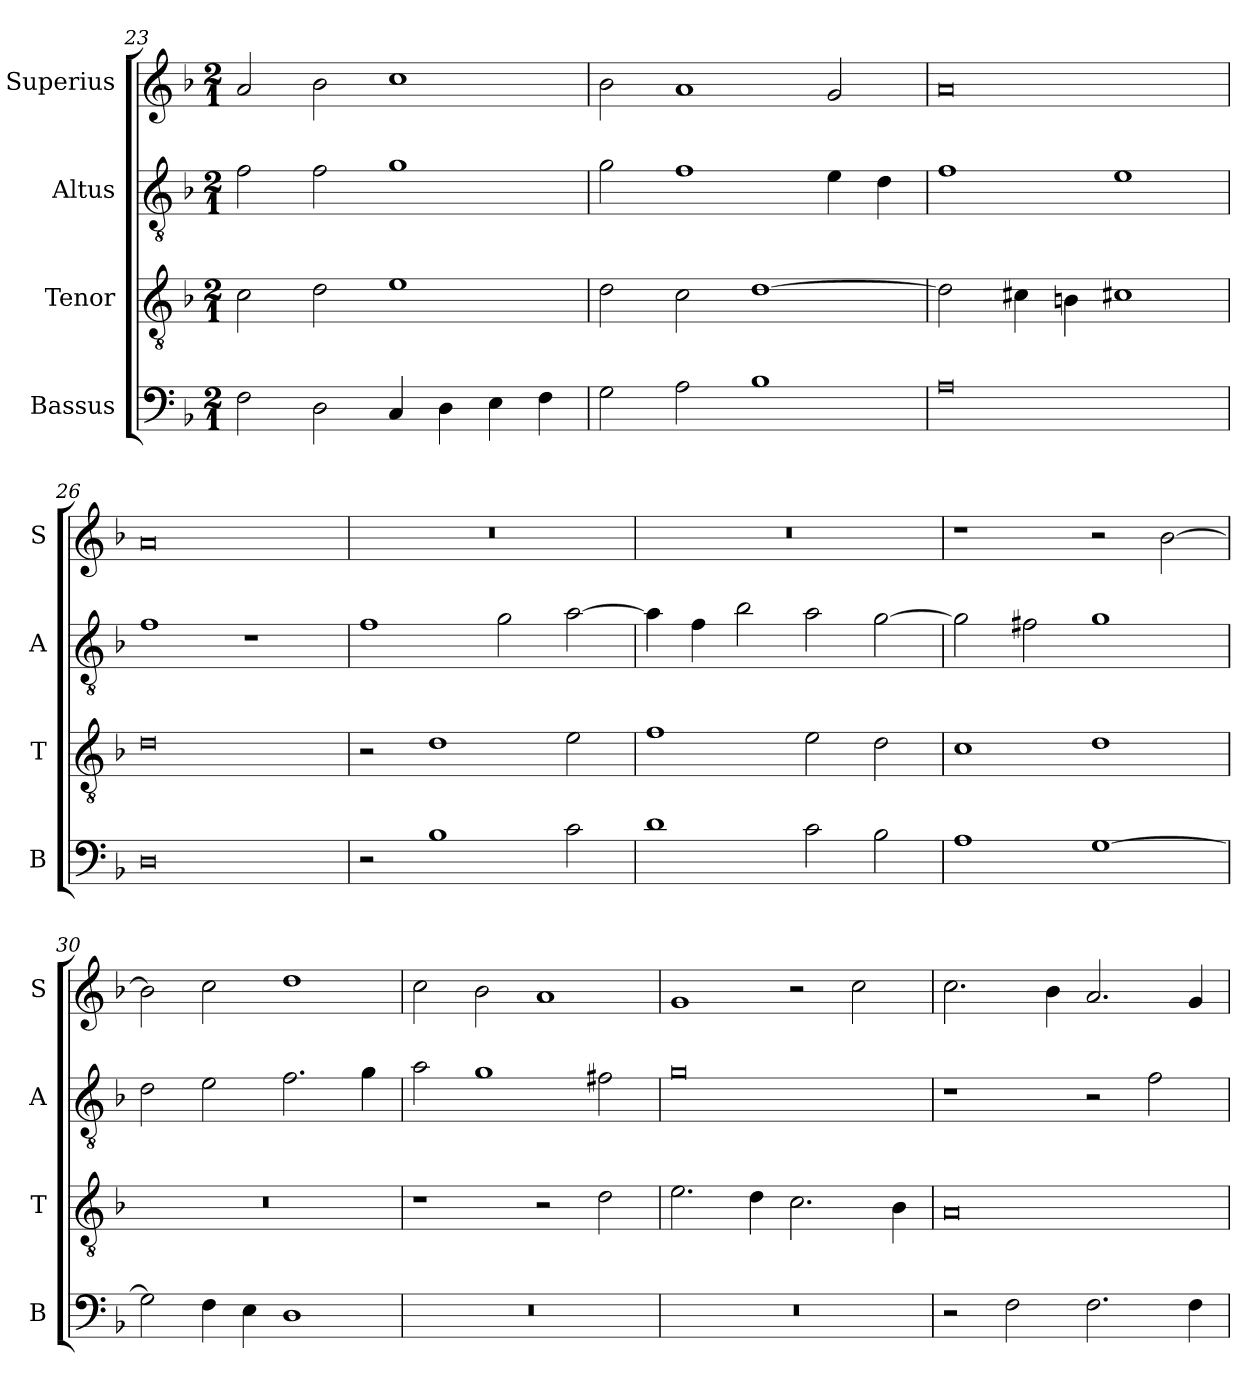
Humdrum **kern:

**kern	**kern	**kern	**kern
*part4	*part3	*part2	*part1
*staff4	*staff3	*staff2	*staff1
*I"Bassus	*I"Tenor	*I"Altus	*I"Superius
*I'B	*I'T	*I'A	*I'S
*clefF4	*clefGv2	*clefGv2	*clefG2
*k[b-]	*k[b-]	*k[b-]	*k[b-]
*F:	*F:	*F:	*F:
*M2/1	*M2/1	*M2/1	*M2/1
=23	=23	=23	=23
2F	2c	2f	2a
2D	2d	2f	2b-
4C	1e	1g	1cc
4D	.	.	.
4E	.	.	.
4F	.	.	.
=24	=24	=24	=24
2G	2d	2g	2b-
2A	2c	1f	1a
1B-	[1d	.	.
.	.	4e	2g
.	.	4d	.
=25	=25	=25	=25
0A	2d]	1f	0a
.	4c#X	.	.
.	4Bn	.	.
.	1c#X	1e	.
=26	=26	=26	=26
0D	0d	1f	0a
.	.	1r	.
=27	=27	=27	=27
2r	2r	1f	0r
1B-	1d	.	.
.	.	2g	.
2c	2e	[2a	.
=28	=28	=28	=28
1d	1f	4a]	0r
.	.	4f	.
.	.	2b-	.
2c	2e	2a	.
2B-	2d	[2g	.
=29	=29	=29	=29
1A	1c	2g]	1r
.	.	2f#X	.
[1G	1d	1g	2r
.	.	.	[2b-
=30	=30	=30	=30
2G]	0r	2d	2b-]
4F	.	2e	2cc
4E	.	.	.
1D	.	2.f	1dd
.	.	4g	.
=31	=31	=31	=31
0r	1r	2a	2cc
.	.	1g	2b-
.	2r	.	1a
.	2d	2f#X	.
=32	=32	=32	=32
0r	2.e	0g	1g
.	4d	.	.
.	2.c	.	2r
.	.	.	2cc
.	4B-	.	.
=33	=33	=33	=33
2r	0A	1r	2.cc
2F	.	.	.
.	.	.	4b-
2.F	.	2r	2.a
.	.	2f	.
4F	.	.	4g
=	=	=	=
*-	*-	*-	*-
